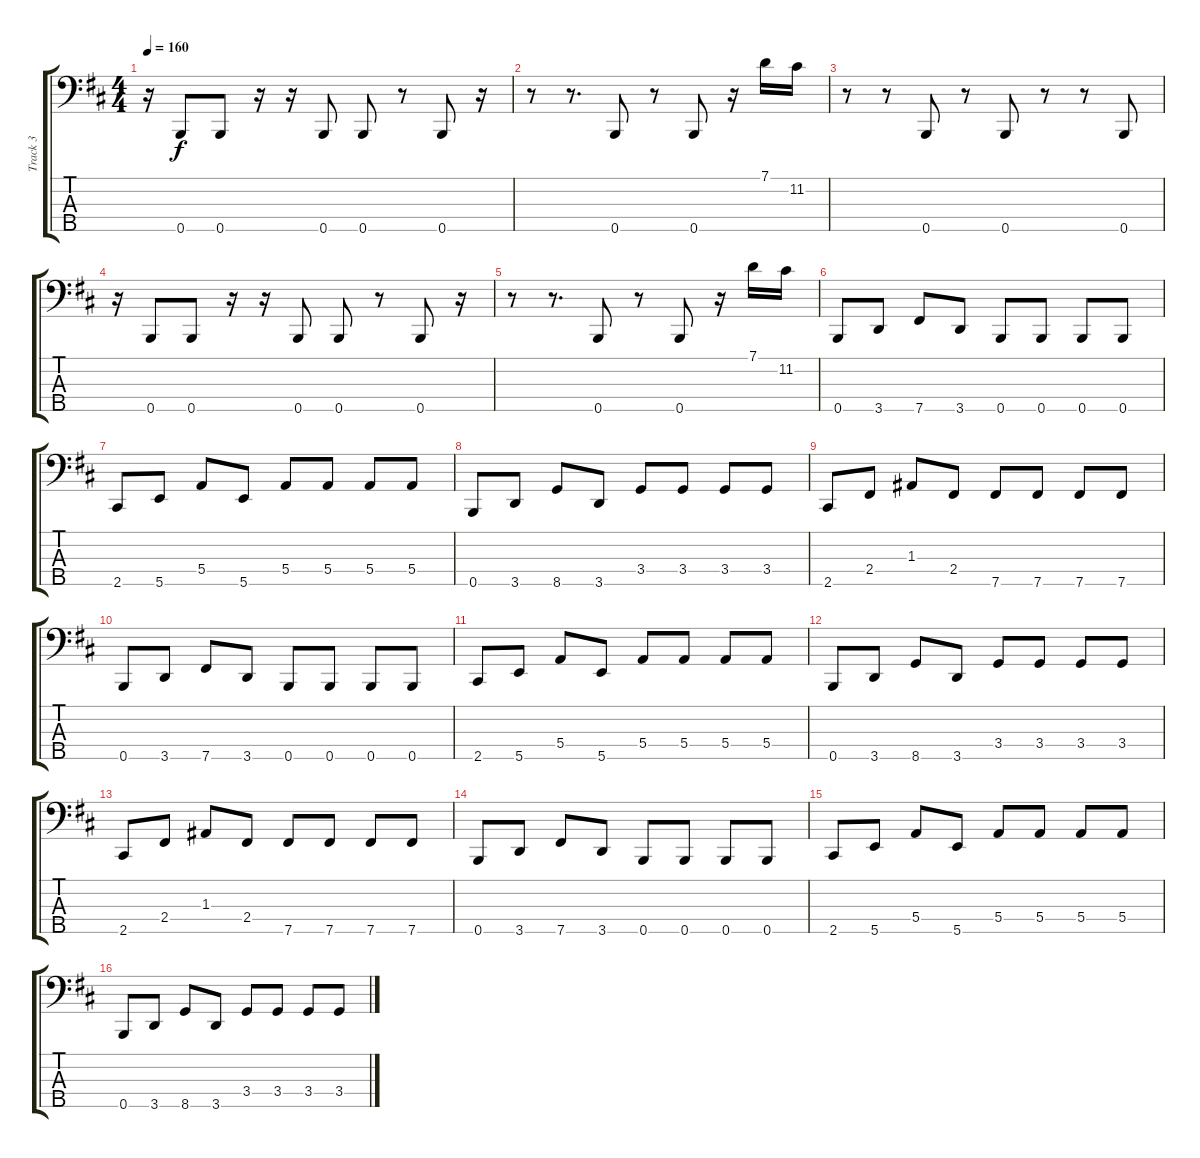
\track ("Track 3" "Track 3") {instrument electricbassfinger}
\staff {score tabs}
\tuning (G2 D2 A1 E1 B0) {hide}
\ts (4 4)
\tempo 160
\clef f4
\ks bminor
r.16{dy f} 0.5.8 0.5.8 r.16 r.16 0.5.8 0.5.8 r.8 0.5.8 r.16 |
r.8 r.8{d} 0.5.8 r.8 0.5.8 r.16 7.1.16 11.2.16 |
r.8 r.8 0.5.8 r.8 0.5.8 r.8 r.8 0.5.8 |
r.16 0.5.8 0.5.8 r.16 r.16 0.5.8 0.5.8 r.8 0.5.8 r.16 |
r.8 r.8{d} 0.5.8 r.8 0.5.8 r.16 7.1.16 11.2.16 |
0.5.8 3.5.8 7.5.8 3.5.8 0.5.8 0.5.8 0.5.8 0.5.8 |
2.5.8 5.5.8 5.4.8 5.5.8 5.4.8 5.4.8 5.4.8 5.4.8 |
0.5.8 3.5.8 8.5.8 3.5.8 3.4.8 3.4.8 3.4.8 3.4.8 |
2.5.8 2.4.8 1.3.8 2.4.8 7.5.8 7.5.8 7.5.8 7.5.8 |
0.5.8 3.5.8 7.5.8 3.5.8 0.5.8 0.5.8 0.5.8 0.5.8 |
2.5.8 5.5.8 5.4.8 5.5.8 5.4.8 5.4.8 5.4.8 5.4.8 |
0.5.8 3.5.8 8.5.8 3.5.8 3.4.8 3.4.8 3.4.8 3.4.8 |
2.5.8 2.4.8 1.3.8 2.4.8 7.5.8 7.5.8 7.5.8 7.5.8 |
0.5.8 3.5.8 7.5.8 3.5.8 0.5.8 0.5.8 0.5.8 0.5.8 |
2.5.8 5.5.8 5.4.8 5.5.8 5.4.8 5.4.8 5.4.8 5.4.8 |
0.5.8 3.5.8 8.5.8 3.5.8 3.4.8 3.4.8 3.4.8 3.4.8
